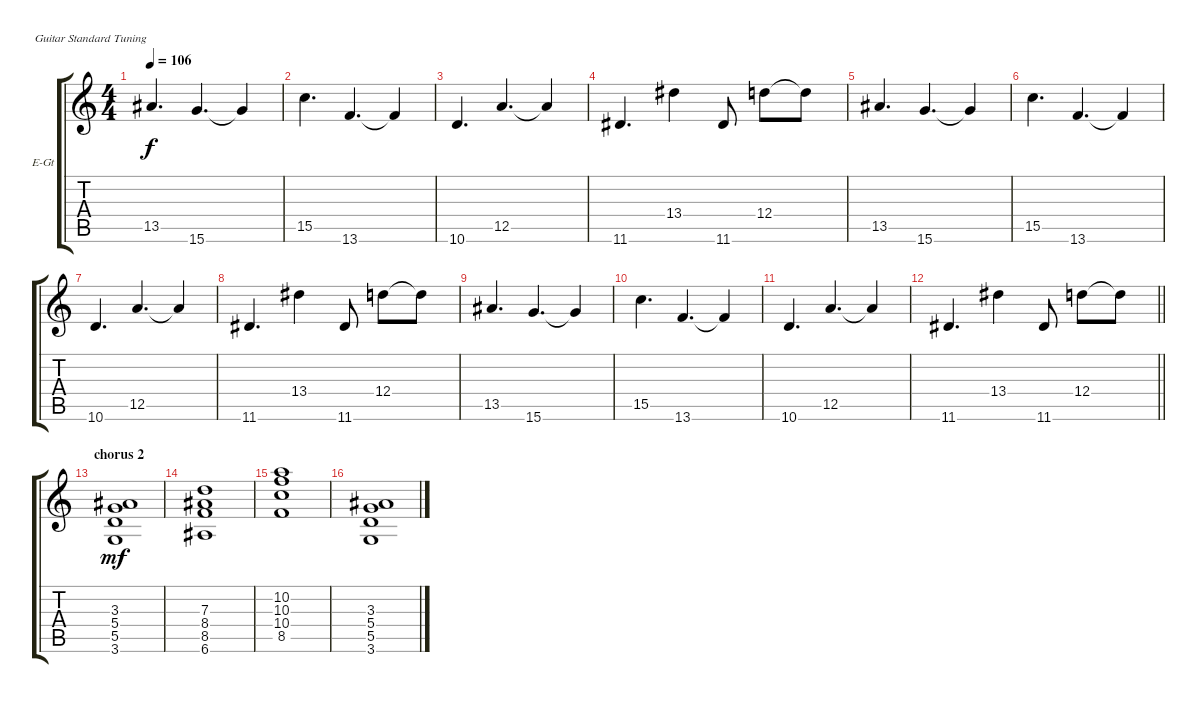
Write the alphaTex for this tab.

\bracketExtendMode groupsimilarinstruments
\firstSystemTrackNameOrientation horizontal
\otherSystemsTrackNameOrientation horizontal
\track ("Electric Guitar" "E-Gt") {instrument overdrivenguitar}
\staff {score tabs}
\tuning (E4 B3 G3 D3 A2 E2)
\ts (4 4)
\tempo 106
\clef g2
\scale
0.333333
\ks c
13.5.4{d dy f} 15.6.4{d} 15.6{t}.4 |
\scale
0.333333 15.5.4{d} 13.6.4{d} 13.6{t}.4 |
\scale
0.333333 10.6.4{d} 12.5.4{d} 12.5{t}.4 |
\scale
0.333333 11.6.4{d} 13.4.4 11.6.8 12.4.8 12.4{t}.8 |
\scale
0.333333 13.5.4{d} 15.6.4{d} 15.6{t}.4 |
\scale
0.333333 15.5.4{d} 13.6.4{d} 13.6{t}.4 |
\scale
0.333333 10.6.4{d} 12.5.4{d} 12.5{t}.4 |
\scale
0.333333 11.6.4{d} 13.4.4 11.6.8 12.4.8 12.4{t}.8 |
\scale
0.333333 13.5.4{d} 15.6.4{d} 15.6{t}.4 |
\scale
0.333333 15.5.4{d} 13.6.4{d} 13.6{t}.4 |
\scale
0.333333 10.6.4{d} 12.5.4{d} 12.5{t}.4 |
\scale
0.333333
\barLineRight lightlight
11.6.4{d} 13.4.4 11.6.8 12.4.8 12.4{t}.8 |
\section ("" "chorus 2")
\scale
0.333333 (3.3 5.4 5.5 3.6).1{dy mf} |
\scale
0.333333 (7.3 8.4 8.5 6.6).1 |
\scale
0.333333 (10.2 10.3 10.4 8.5).1 |
\scale
0.333333 (3.3 5.4 5.5 3.6).1
